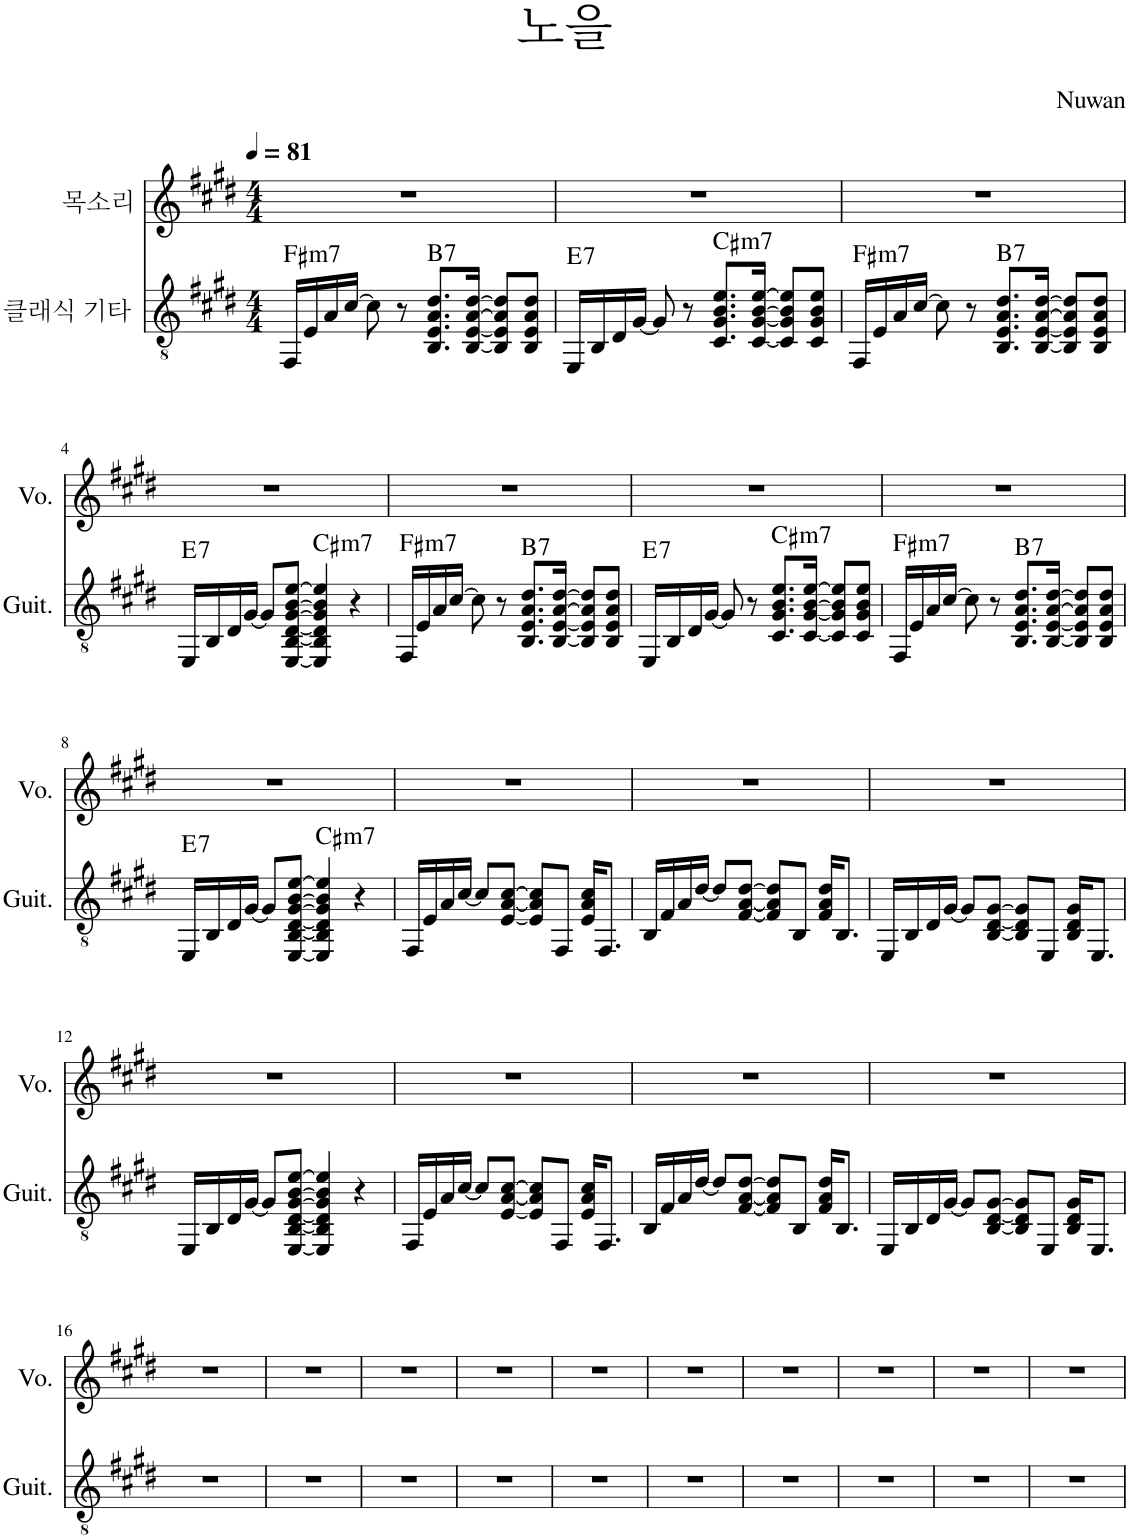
**kern	**harte	**kern
*part2	*part2	*part1
*staff2	*	*staff1
*I"클래식 기타	*	*I"목소리
*clefGv2	*	*clefG2
*k[f#c#g#d#]	*	*k[f#c#g#d#]
*M4/4	*	*M4/4
*MM81	*	*MM81
=1	=1	=1
!	!LO:H:kt=m7	!
16FF#/LL	F#:min7	1r
16E/	.	.
16A/	.	.
[16c#/JJ	.	.
8c#\]	.	.
8r	.	.
!	!LO:H:kt=7	!
8.BB/ 8.E/ 8.A/ 8.d#/L	B:7	.
[16BB/ [16E/ [16A/ [16d#/Jk	.	.
8BB/] 8E/] 8A/] 8d#/]L	.	.
8BB/ 8E/ 8A/ 8d#/J	.	.
=2	=2	=2
!	!LO:H:kt=7	!
16EE/LL	E:7	1r
16BB/	.	.
16D#/	.	.
[16G#/JJ	.	.
8G#/]	.	.
8r	.	.
!	!LO:H:kt=m7	!
8.C#/ 8.G#/ 8.B/ 8.e/L	C#:min7	.
[16C#/ [16G#/ [16B/ [16e/Jk	.	.
8C#/] 8G#/] 8B/] 8e/]L	.	.
8C#/ 8G#/ 8B/ 8e/J	.	.
=3	=3	=3
!	!LO:H:kt=m7	!
16FF#/LL	F#:min7	1r
16E/	.	.
16A/	.	.
[16c#/JJ	.	.
8c#\]	.	.
8r	.	.
!	!LO:H:kt=7	!
8.BB/ 8.E/ 8.A/ 8.d#/L	B:7	.
[16BB/ [16E/ [16A/ [16d#/Jk	.	.
8BB/] 8E/] 8A/] 8d#/]L	.	.
8BB/ 8E/ 8A/ 8d#/J	.	.
!!LO:LB:g=z
=4	=4	=4
!	!LO:H:kt=7	!
16EE/LL	E:7	1r
16BB/	.	.
16D#/	.	.
[16G#/JJ	.	.
8G#/L]	.	.
[8EE/ [8BB/ [8D#/ [8G#/ [8B/ [8e/J	.	.
!	!LO:H:kt=m7	!
4EE/] 4BB/] 4D#/] 4G#/] 4B/] 4e/]	C#:min7	.
4r	.	.
=5	=5	=5
!	!LO:H:kt=m7	!
16FF#/LL	F#:min7	1r
16E/	.	.
16A/	.	.
[16c#/JJ	.	.
8c#\]	.	.
8r	.	.
!	!LO:H:kt=7	!
8.BB/ 8.E/ 8.A/ 8.d#/L	B:7	.
[16BB/ [16E/ [16A/ [16d#/Jk	.	.
8BB/] 8E/] 8A/] 8d#/]L	.	.
8BB/ 8E/ 8A/ 8d#/J	.	.
=6	=6	=6
!	!LO:H:kt=7	!
16EE/LL	E:7	1r
16BB/	.	.
16D#/	.	.
[16G#/JJ	.	.
8G#/]	.	.
8r	.	.
!	!LO:H:kt=m7	!
8.C#/ 8.G#/ 8.B/ 8.e/L	C#:min7	.
[16C#/ [16G#/ [16B/ [16e/Jk	.	.
8C#/] 8G#/] 8B/] 8e/]L	.	.
8C#/ 8G#/ 8B/ 8e/J	.	.
=7	=7	=7
!	!LO:H:kt=m7	!
16FF#/LL	F#:min7	1r
16E/	.	.
16A/	.	.
[16c#/JJ	.	.
8c#\]	.	.
8r	.	.
!	!LO:H:kt=7	!
8.BB/ 8.E/ 8.A/ 8.d#/L	B:7	.
[16BB/ [16E/ [16A/ [16d#/Jk	.	.
8BB/] 8E/] 8A/] 8d#/]L	.	.
8BB/ 8E/ 8A/ 8d#/J	.	.
!!LO:LB:g=z
=8	=8	=8
!	!LO:H:kt=7	!
16EE/LL	E:7	1r
16BB/	.	.
16D#/	.	.
[16G#/JJ	.	.
8G#/L]	.	.
[8EE/ [8BB/ [8D#/ [8G#/ [8B/ [8e/J	.	.
!	!LO:H:kt=m7	!
4EE/] 4BB/] 4D#/] 4G#/] 4B/] 4e/]	C#:min7	.
4r	.	.
=9	=9	=9
16FF#/LL	.	1r
16E/	.	.
16A/	.	.
[16c#/JJ	.	.
8c#/L]	.	.
[8E/ [8A/ [8c#/J	.	.
8E/] 8A/] 8c#/]L	.	.
8FF#/J	.	.
16E/ 16A/ 16c#/KL	.	.
8.FF#/J	.	.
=10	=10	=10
16BB/LL	.	1r
16F#/	.	.
16A/	.	.
[16d#/JJ	.	.
8d#/L]	.	.
[8F#/ [8A/ [8d#/J	.	.
8F#/] 8A/] 8d#/]L	.	.
8BB/J	.	.
16F#/ 16A/ 16d#/KL	.	.
8.BB/J	.	.
=11	=11	=11
16EE/LL	.	1r
16BB/	.	.
16D#/	.	.
[16G#/JJ	.	.
8G#/L]	.	.
[8BB/ [8D#/ [8G#/J	.	.
8BB/] 8D#/] 8G#/]L	.	.
8EE/J	.	.
16BB/ 16D#/ 16G#/KL	.	.
8.EE/J	.	.
!!LO:LB:g=z
=12	=12	=12
16EE/LL	.	1r
16BB/	.	.
16D#/	.	.
[16G#/JJ	.	.
8G#/L]	.	.
[8EE/ [8BB/ [8D#/ [8G#/ [8B/ [8e/J	.	.
4EE/] 4BB/] 4D#/] 4G#/] 4B/] 4e/]	.	.
4r	.	.
=13	=13	=13
16FF#/LL	.	1r
16E/	.	.
16A/	.	.
[16c#/JJ	.	.
8c#/L]	.	.
[8E/ [8A/ [8c#/J	.	.
8E/] 8A/] 8c#/]L	.	.
8FF#/J	.	.
16E/ 16A/ 16c#/KL	.	.
8.FF#/J	.	.
=14	=14	=14
16BB/LL	.	1r
16F#/	.	.
16A/	.	.
[16d#/JJ	.	.
8d#/L]	.	.
[8F#/ [8A/ [8d#/J	.	.
8F#/] 8A/] 8d#/]L	.	.
8BB/J	.	.
16F#/ 16A/ 16d#/KL	.	.
8.BB/J	.	.
=15	=15	=15
16EE/LL	.	1r
16BB/	.	.
16D#/	.	.
[16G#/JJ	.	.
8G#/L]	.	.
[8BB/ [8D#/ [8G#/J	.	.
8BB/] 8D#/] 8G#/]L	.	.
8EE/J	.	.
16BB/ 16D#/ 16G#/KL	.	.
8.EE/J	.	.
!!LO:LB:g=z
=16	=16	=16
1r	.	1r
=17	=17	=17
1r	.	1r
=18	=18	=18
1r	.	1r
=19	=19	=19
1r	.	1r
=20	=20	=20
1r	.	1r
=21	=21	=21
1r	.	1r
=22	=22	=22
1r	.	1r
=23	=23	=23
1r	.	1r
=24	=24	=24
1r	.	1r
=25	=25	=25
1r	.	1r
=	=	=
*-	*-	*-
